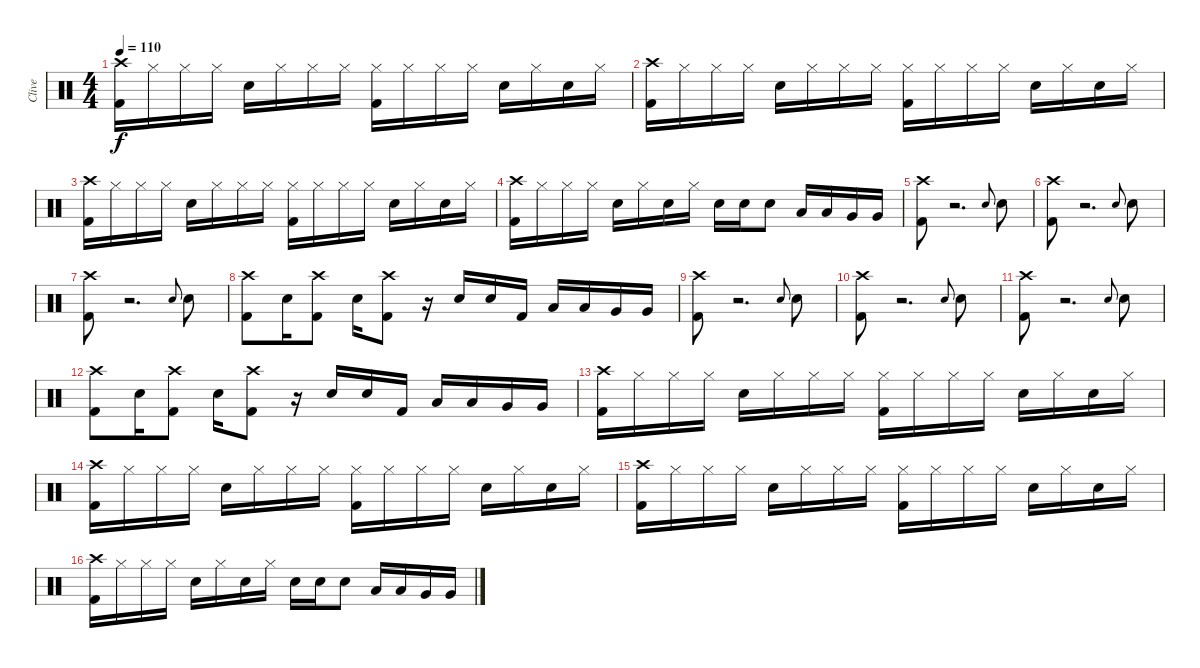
\track ("Clive" "Clive") {instrument percussion}
\staff {score}
\articulation defaults
\ts (4 4)
\tempo 110
\clef neutral
\ks c
("Kick (hit) 2" "Crash high (hit)").16{dy f} "Hi-Hat (closed)".16 "Hi-Hat (closed)".16 "Hi-Hat (closed)".16 "Snare (hit) 2".16 "Hi-Hat (closed)".16 "Hi-Hat (closed)".16 "Hi-Hat (closed)".16 ("Kick (hit) 2" "Hi-Hat (closed)").16 "Hi-Hat (closed)".16 "Hi-Hat (closed)".16 "Hi-Hat (closed)".16 "Snare (hit) 2".16 "Hi-Hat (closed)".16 "Snare (hit) 2".16 "Hi-Hat (closed)".16 |
("Kick (hit) 2" "Crash high (hit)").16 "Hi-Hat (closed)".16 "Hi-Hat (closed)".16 "Hi-Hat (closed)".16 "Snare (hit) 2".16 "Hi-Hat (closed)".16 "Hi-Hat (closed)".16 "Hi-Hat (closed)".16 ("Kick (hit) 2" "Hi-Hat (closed)").16 "Hi-Hat (closed)".16 "Hi-Hat (closed)".16 "Hi-Hat (closed)".16 "Snare (hit) 2".16 "Hi-Hat (closed)".16 "Snare (hit) 2".16 "Hi-Hat (closed)".16 |
("Kick (hit) 2" "Crash high (hit)").16 "Hi-Hat (closed)".16 "Hi-Hat (closed)".16 "Hi-Hat (closed)".16 "Snare (hit) 2".16 "Hi-Hat (closed)".16 "Hi-Hat (closed)".16 "Hi-Hat (closed)".16 ("Kick (hit) 2" "Hi-Hat (closed)").16 "Hi-Hat (closed)".16 "Hi-Hat (closed)".16 "Hi-Hat (closed)".16 "Snare (hit) 2".16 "Hi-Hat (closed)".16 "Snare (hit) 2".16 "Hi-Hat (closed)".16 |
("Kick (hit) 2" "Crash high (hit)").16 "Hi-Hat (closed)".16 "Hi-Hat (closed)".16 "Hi-Hat (closed)".16 "Snare (hit) 2".16 "Hi-Hat (closed)".16 "Snare (hit) 2".16 "Hi-Hat (closed)".16 "Snare (hit) 2".16 "Snare (hit) 2".16 "Snare (hit) 2".8 "Low Tom (hit)".16 "Low Tom (hit)".16 "Very Low Tom (hit)".16 "Very Low Tom (hit)".16 |
("Crash high (hit)" "Kick (hit) 2").8 r.2{d volume 0} "Snare (hit) 2".8{gr onbeat} "Snare (hit) 2".8{volume 13} |
("Crash high (hit)" "Kick (hit) 2").8 r.2{d volume 0} "Snare (hit) 2".8{gr onbeat} "Snare (hit) 2".8{volume 13} |
("Crash high (hit)" "Kick (hit) 2").8 r.2{d volume 0} "Snare (hit) 2".8{gr onbeat} "Snare (hit) 2".8{volume 13} |
("Kick (hit) 2" "Crash high (hit)").8 "Snare (hit) 2".16 ("Kick (hit) 2" "Crash high (hit)").8 "Snare (hit) 2".16 ("Kick (hit) 2" "Crash high (hit)").8 r.16 "Snare (hit) 2".16 "Snare (hit) 2".16 "Kick (hit) 2".16 "Low Tom (hit)".16 "Low Tom (hit)".16 "Very Low Tom (hit)".16 "Very Low Tom (hit)".16 |
("Crash high (hit)" "Kick (hit) 2").8 r.2{d volume 0} "Snare (hit) 2".8{gr onbeat} "Snare (hit) 2".8{volume 13} |
("Crash high (hit)" "Kick (hit) 2").8 r.2{d volume 0} "Snare (hit) 2".8{gr onbeat} "Snare (hit) 2".8{volume 13} |
("Crash high (hit)" "Kick (hit) 2").8 r.2{d volume 0} "Snare (hit) 2".8{gr onbeat} "Snare (hit) 2".8{volume 13} |
("Kick (hit) 2" "Crash high (hit)").8 "Snare (hit) 2".16 ("Kick (hit) 2" "Crash high (hit)").8 "Snare (hit) 2".16 ("Kick (hit) 2" "Crash high (hit)").8 r.16 "Snare (hit) 2".16 "Snare (hit) 2".16 "Kick (hit) 2".16 "Low Tom (hit)".16 "Low Tom (hit)".16 "Very Low Tom (hit)".16 "Very Low Tom (hit)".16 |
("Kick (hit) 2" "Crash high (hit)").16 "Hi-Hat (closed)".16 "Hi-Hat (closed)".16 "Hi-Hat (closed)".16 "Snare (hit) 2".16 "Hi-Hat (closed)".16 "Hi-Hat (closed)".16 "Hi-Hat (closed)".16 ("Kick (hit) 2" "Hi-Hat (closed)").16 "Hi-Hat (closed)".16 "Hi-Hat (closed)".16 "Hi-Hat (closed)".16 "Snare (hit) 2".16 "Hi-Hat (closed)".16 "Snare (hit) 2".16 "Hi-Hat (closed)".16 |
("Kick (hit) 2" "Crash high (hit)").16 "Hi-Hat (closed)".16 "Hi-Hat (closed)".16 "Hi-Hat (closed)".16 "Snare (hit) 2".16 "Hi-Hat (closed)".16 "Hi-Hat (closed)".16 "Hi-Hat (closed)".16 ("Kick (hit) 2" "Hi-Hat (closed)").16 "Hi-Hat (closed)".16 "Hi-Hat (closed)".16 "Hi-Hat (closed)".16 "Snare (hit) 2".16 "Hi-Hat (closed)".16 "Snare (hit) 2".16 "Hi-Hat (closed)".16 |
("Kick (hit) 2" "Crash high (hit)").16 "Hi-Hat (closed)".16 "Hi-Hat (closed)".16 "Hi-Hat (closed)".16 "Snare (hit) 2".16 "Hi-Hat (closed)".16 "Hi-Hat (closed)".16 "Hi-Hat (closed)".16 ("Kick (hit) 2" "Hi-Hat (closed)").16 "Hi-Hat (closed)".16 "Hi-Hat (closed)".16 "Hi-Hat (closed)".16 "Snare (hit) 2".16 "Hi-Hat (closed)".16 "Snare (hit) 2".16 "Hi-Hat (closed)".16 |
("Kick (hit) 2" "Crash high (hit)").16 "Hi-Hat (closed)".16 "Hi-Hat (closed)".16 "Hi-Hat (closed)".16 "Snare (hit) 2".16 "Hi-Hat (closed)".16 "Snare (hit) 2".16 "Hi-Hat (closed)".16 "Snare (hit) 2".16 "Snare (hit) 2".16 "Snare (hit) 2".8 "Low Tom (hit)".16 "Low Tom (hit)".16 "Very Low Tom (hit)".16 "Very Low Tom (hit)".16
